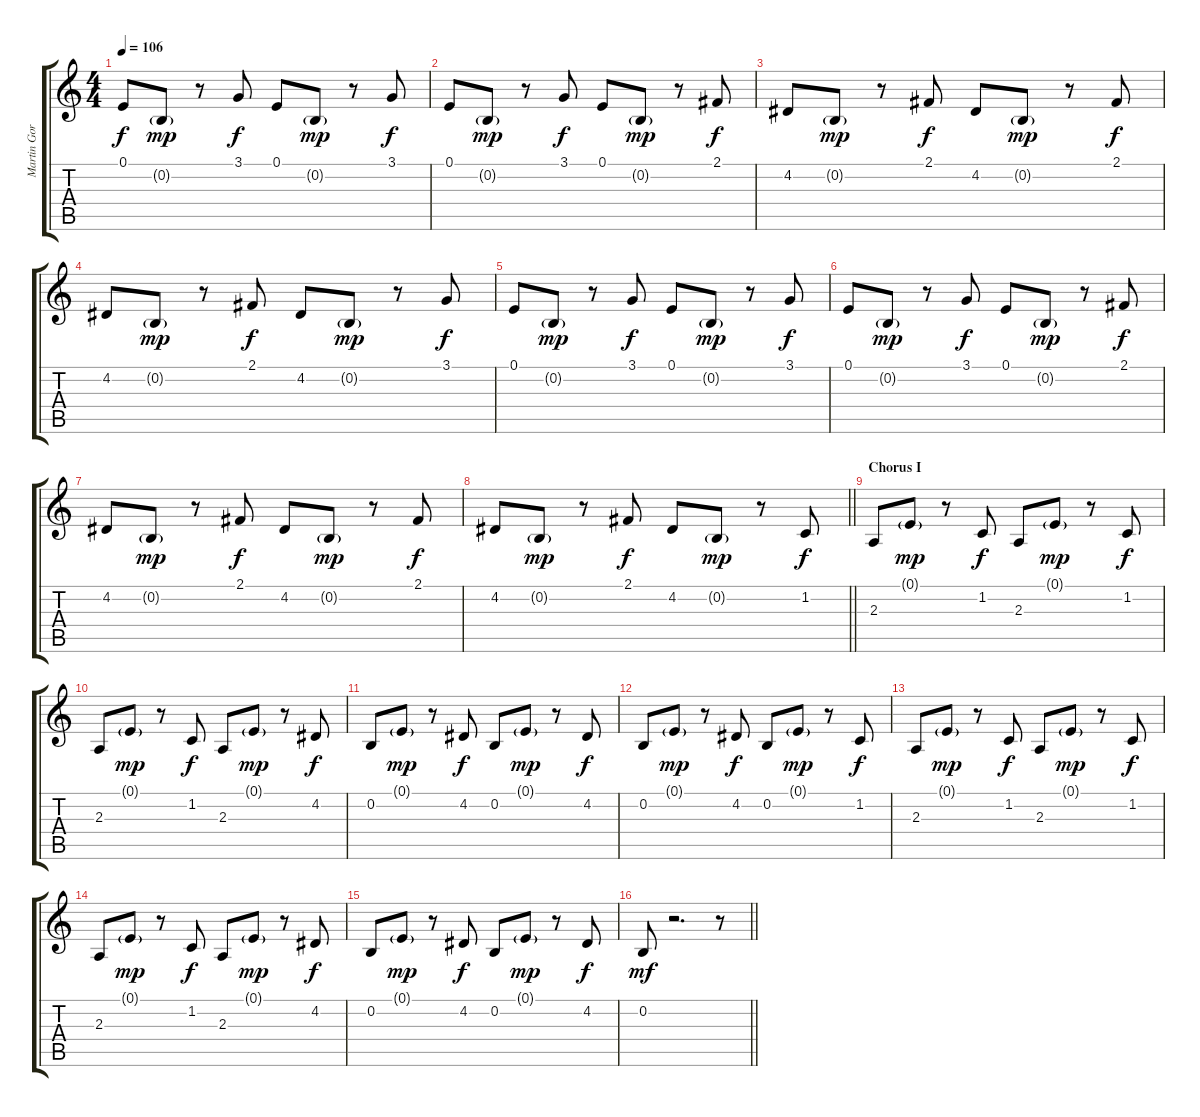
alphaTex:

\track ("Martin Gore - Keyboard I" "Martin Gor") {instrument stringensemble1}
\staff {score tabs}
\tuning (E4 B3 G3 D3 A2 E2) {hide}
\ts (4 4)
\tempo 106
\clef g2
\ks c
0.1.8{dy f} 0.2{g}.8{dy mp} r.8 3.1.8{dy f} 0.1.8 0.2{g}.8{dy mp} r.8 3.1.8{dy f} |
0.1.8 0.2{g}.8{dy mp} r.8 3.1.8{dy f} 0.1.8 0.2{g}.8{dy mp} r.8 2.1.8{dy f} |
4.2.8 0.2{g}.8{dy mp} r.8 2.1.8{dy f} 4.2.8 0.2{g}.8{dy mp} r.8 2.1.8{dy f} |
4.2.8 0.2{g}.8{dy mp} r.8 2.1.8{dy f} 4.2.8 0.2{g}.8{dy mp} r.8 3.1.8{dy f} |
0.1.8 0.2{g}.8{dy mp} r.8 3.1.8{dy f} 0.1.8 0.2{g}.8{dy mp} r.8 3.1.8{dy f} |
0.1.8 0.2{g}.8{dy mp} r.8 3.1.8{dy f} 0.1.8 0.2{g}.8{dy mp} r.8 2.1.8{dy f} |
4.2.8 0.2{g}.8{dy mp} r.8 2.1.8{dy f} 4.2.8 0.2{g}.8{dy mp} r.8 2.1.8{dy f} |
\barLineRight lightlight
4.2.8 0.2{g}.8{dy mp} r.8 2.1.8{dy f} 4.2.8 0.2{g}.8{dy mp} r.8 1.2.8{dy f} |
\section ("" "Chorus I")
2.3.8{volume 14} 0.1{g}.8{dy mp} r.8 1.2.8{dy f} 2.3.8 0.1{g}.8{dy mp} r.8 1.2.8{dy f} |
2.3.8 0.1{g}.8{dy mp} r.8 1.2.8{dy f} 2.3.8 0.1{g}.8{dy mp} r.8 4.2.8{dy f} |
0.2.8 0.1{g}.8{dy mp} r.8 4.2.8{dy f} 0.2.8 0.1{g}.8{dy mp} r.8 4.2.8{dy f} |
0.2.8 0.1{g}.8{dy mp} r.8 4.2.8{dy f} 0.2.8 0.1{g}.8{dy mp} r.8 1.2.8{dy f} |
2.3.8 0.1{g}.8{dy mp} r.8 1.2.8{dy f} 2.3.8 0.1{g}.8{dy mp} r.8 1.2.8{dy f} |
2.3.8 0.1{g}.8{dy mp} r.8 1.2.8{dy f} 2.3.8 0.1{g}.8{dy mp} r.8 4.2.8{dy f} |
0.2.8 0.1{g}.8{dy mp} r.8 4.2.8{dy f} 0.2.8 0.1{g}.8{dy mp} r.8 4.2.8{dy f} |
\barLineRight lightlight
0.2.8{dy mf} r.2{d} r.8
